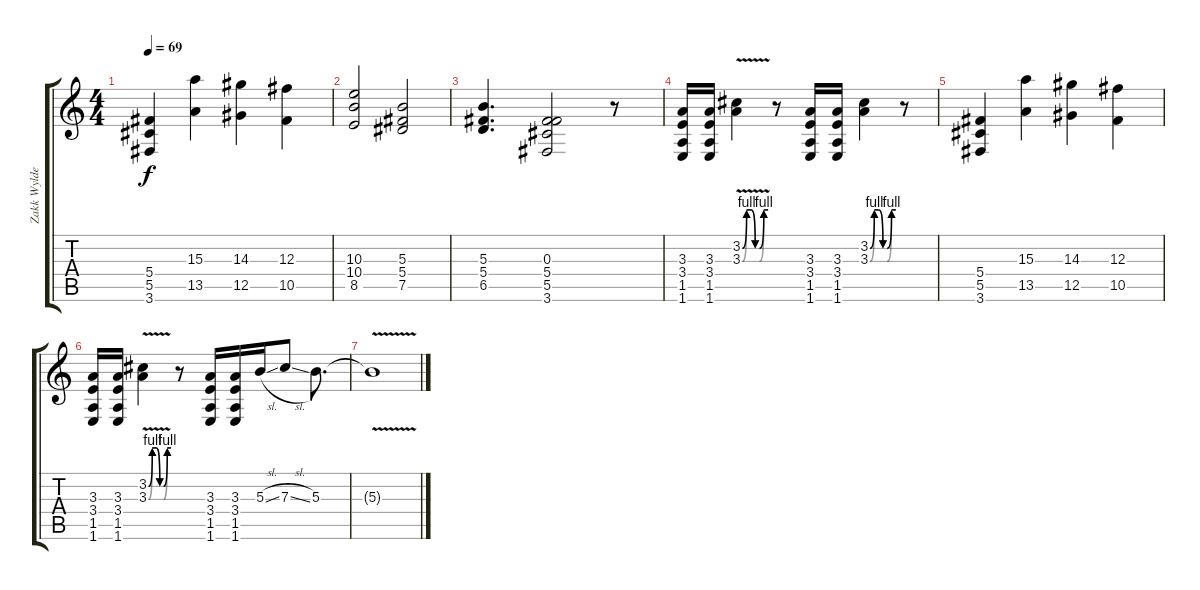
\track ("Zakk Wylde" "Zakk Wylde") {instrument acousticguitarsteel}
\staff {score tabs}
\tuning (Eb4 Bb3 Gb3 Db3 Ab2 Eb2) {hide}
\ts (4 4)
\tempo 69
\clef g2
\ks c
(5.4 5.5 3.6).4{dy f} (15.3 13.5).4 (14.3 12.5).4 (12.3 10.5).4 |
(10.3 10.4 8.5).2 (5.3 5.4 7.5).2 |
(5.3 5.4 6.5).4{d} (0.3 5.4 5.5 3.6).2 r.8 |
(3.3 3.4 1.5 1.6).16 (3.3 3.4 1.5 1.6).16 (3.2{be (custom 0 0 10 4 20 4 30 0 40 0 50 4 60 4) v} 3.3{be (custom 0 0 10 4 20 4 30 0 40 0 50 4 60 4) v}).4 r.8 (3.3 3.4 1.5 1.6).16 (3.3 3.4 1.5 1.6).16 (3.2{be (custom 0 0 10 4 20 4 30 0 40 0 50 4 60 4)} 3.3{be (custom 0 0 10 4 20 4 30 0 40 0 50 4 60 4)}).4 r.8 |
(5.4 5.5 3.6).4 (15.3 13.5).4 (14.3 12.5).4 (12.3 10.5).4 |
(3.3 3.4 1.5 1.6).16 (3.3 3.4 1.5 1.6).16 (3.2{be (custom 0 0 10 4 20 4 30 0 40 0 50 4 60 4) v} 3.3{be (custom 0 0 10 4 20 4 30 0 40 0 50 4 60 4) v}).4 r.8 (3.3 3.4 1.5 1.6).16 (3.3 3.4 1.5 1.6).16 5.3{sl}.16 7.3{sl}.8 5.3.8{d} |
5.3{v t}.1
